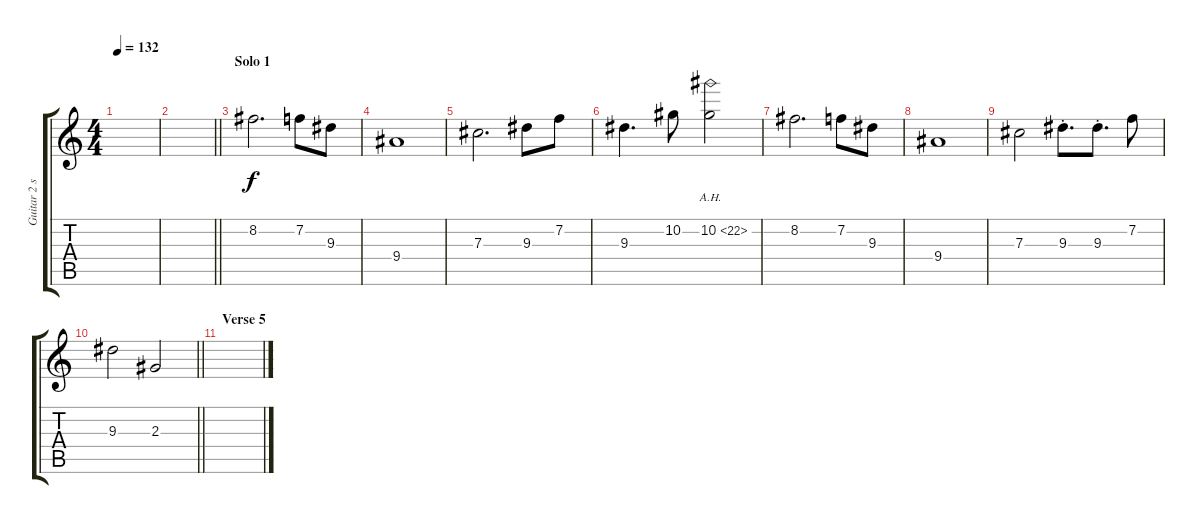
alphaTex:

\track ("Guitar 2 solo" "Guitar 2 s") {instrument overdrivenguitar}
\staff {score tabs}
\tuning (Eb4 Bb3 Gb3 Db3 Ab2 Eb2) {hide}
\ts (4 4)
\tempo 132
\clef g2
\ks c
|
\barLineRight lightlight
|
\section ("" "Solo 1")
8.2.2{d} 7.2.8 9.3.8 |
9.4.1 |
7.3.2{d} 9.3.8 7.2.8 |
9.3.4{d} 10.2.8 10.2{ah 12}.2 |
8.2.2{d} 7.2.8 9.3.8 |
9.4.1 |
7.3.2 9.3{st}.8{d} 9.3{st}.8{d} 7.2.8 |
\barLineRight lightlight
9.3.2 2.3.2 |
\section ("" "Verse 5")
